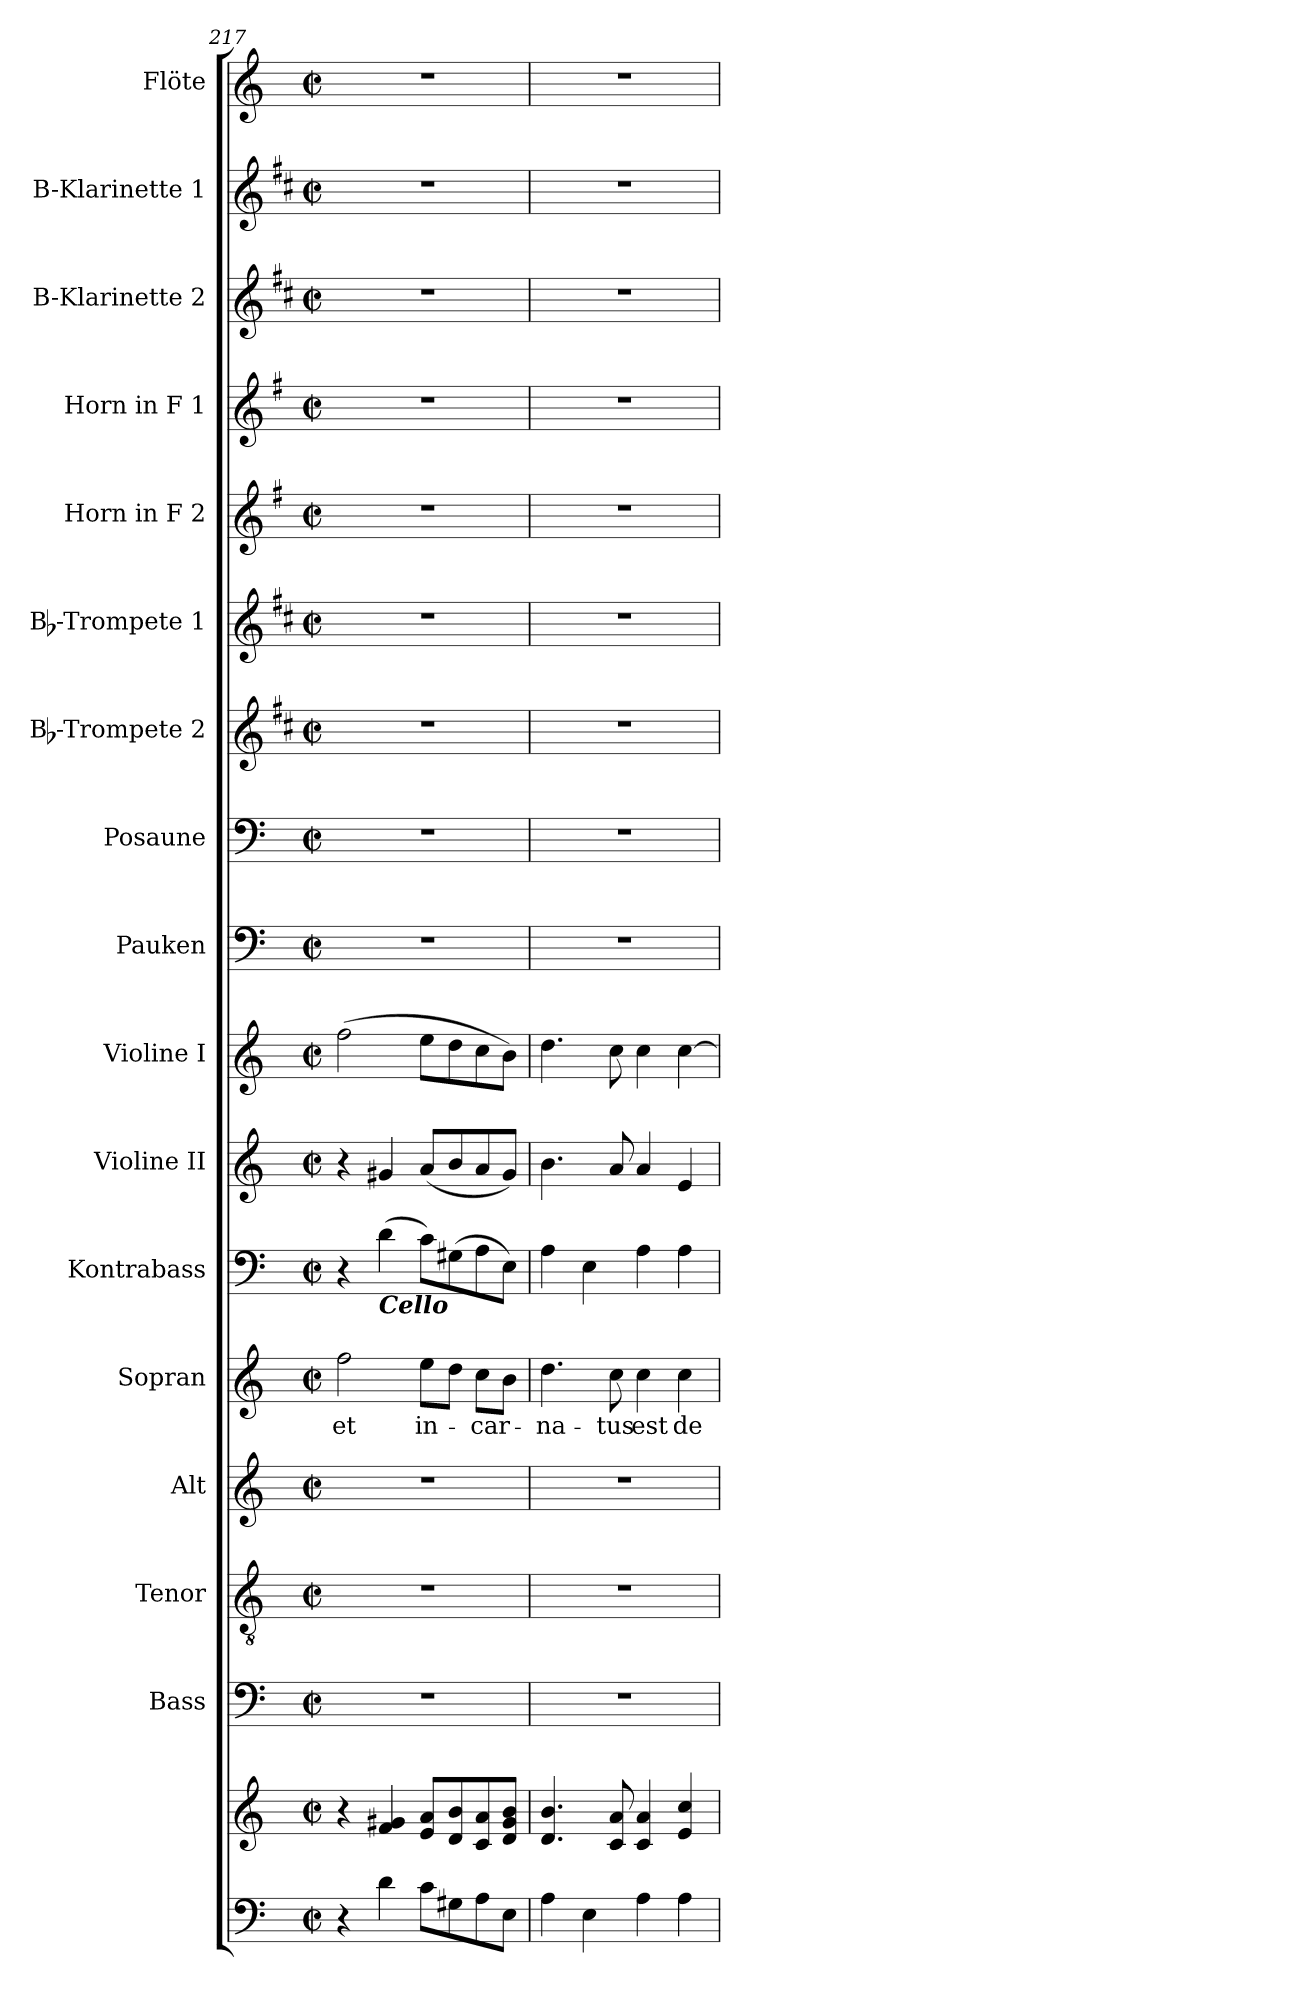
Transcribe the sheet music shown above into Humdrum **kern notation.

**kern	**kern	**kern	**kern	**kern	**kern	**text	**kern	**kern	**kern	**kern	**kern	**kern	**kern	**kern	**kern	**kern	**kern	**kern
*part17	*part17	*part16	*part15	*part14	*part13	*part13	*part12	*part11	*part10	*part9	*part8	*part7	*part6	*part5	*part4	*part3	*part2	*part1
*staff18	*staff17	*staff16	*staff15	*staff14	*staff13	*staff13	*staff12	*staff11	*staff10	*staff9	*staff8	*staff7	*staff6	*staff5	*staff4	*staff3	*staff2	*staff1
*	*	*I"Bass	*I"Tenor	*I"Alt	*I"Sopran	*	*I"Kontrabass	*I"Violine II	*I"Violine I	*I"Pauken	*I"Posaune	*I"Bb-Trompete 2	*I"Bb-Trompete 1	*I"Horn in F 2	*I"Horn in F 1	*I"B-Klarinette 2	*I"B-Klarinette 1	*I"Flöte
*	*	*I'B.	*I'T.	*I'A.	*I'S.	*	*I'Kb.	*I'Vl. II	*I'Vl. I	*I'Pk.	*I'Pos.	*I'Bb Trp. 2	*I'Bb Trp. 1	*I'Hrn. 2	*I'Hrn. 1	*I'B Kl. 2	*I'B Kl. 1	*I'Fl.
*clefF4	*clefG2	*clefF4	*clefGv2	*clefG2	*clefG2	*	*clefF4	*clefG2	*clefG2	*clefF4	*clefF4	*clefG2	*clefG2	*clefG2	*clefG2	*clefG2	*clefG2	*clefG2
*	*	*	*	*	*	*	*ITrd7c12	*	*	*	*	*ITrd1c2	*ITrd1c2	*ITrd4c7	*ITrd4c7	*ITrd1c2	*ITrd1c2	*
*k[]	*k[]	*k[]	*k[]	*k[]	*k[]	*	*k[]	*k[]	*k[]	*k[]	*k[]	*k[]	*k[]	*k[]	*k[]	*k[]	*k[]	*k[]
*C:	*C:	*C:	*C:	*C:	*C:	*	*C:	*C:	*C:	*C:	*C:	*C:	*C:	*C:	*C:	*C:	*C:	*C:
*M2/2	*M2/2	*M2/2	*M2/2	*M2/2	*M2/2	*	*M2/2	*M2/2	*M2/2	*M2/2	*M2/2	*M2/2	*M2/2	*M2/2	*M2/2	*M2/2	*M2/2	*M2/2
*met(c|)	*met(c|)	*met(c|)	*met(c|)	*met(c|)	*met(c|)	*	*met(c|)	*met(c|)	*met(c|)	*met(c|)	*met(c|)	*met(c|)	*met(c|)	*met(c|)	*met(c|)	*met(c|)	*met(c|)	*met(c|)
=217	=217	=217	=217	=217	=217	=217	=217	=217	=217	=217	=217	=217	=217	=217	=217	=217	=217	=217
!	!	!	!	!	!	!LO:LY:b	!	!	!	!	!	!	!	!	!	!	!	!
4r	4r	1r	1r	1r	2ff\	et	4r	4r	(>2ff\	1r	1r	1r	1r	1r	1r	1r	1r	1r
!	!	!	!	!	!	!	!LO:TX:b:Bi:t=Cello	!	!	!	!	!	!	!	!	!	!	!
4d\	4f/ 4g#X/	.	.	.	.	.	(>4D\	4g#X/	.	.	.	.	.	.	.	.	.	.
!	!	!	!	!	!	!LO:LY:b	!	!	!	!	!	!	!	!	!	!	!	!
8c\L	8e/ 8a/L	.	.	.	8ee\L	in-	8C\L)	(<8a/L	8ee\L	.	.	.	.	.	.	.	.	.
8G#X\	8d/ 8b/	.	.	.	8dd\J	.	(>8GG#X\	8b/	8dd\	.	.	.	.	.	.	.	.	.
!	!	!	!	!	!	!LO:LY:b	!	!	!	!	!	!	!	!	!	!	!	!
8A\	8c/ 8a/	.	.	.	8cc\L	-car-	8AA\	8a/	8cc\	.	.	.	.	.	.	.	.	.
8E\J	8d/ 8g#/ 8b/J	.	.	.	8b\J	.	8EE\J)	8g#/J)	8b\J)	.	.	.	.	.	.	.	.	.
=218	=218	=218	=218	=218	=218	=218	=218	=218	=218	=218	=218	=218	=218	=218	=218	=218	=218	=218
!	!	!	!	!	!	!LO:LY:b	!	!	!	!	!	!	!	!	!	!	!	!
4A\	4.d/ 4.b/	1r	1r	1r	4.dd\	-na-	4AA\	4.b\	4.dd\	1r	1r	1r	1r	1r	1r	1r	1r	1r
4E\	.	.	.	.	.	.	4EE\	.	.	.	.	.	.	.	.	.	.	.
!	!	!	!	!	!	!LO:LY:b	!	!	!	!	!	!	!	!	!	!	!	!
.	8c/ 8a/	.	.	.	8cc\	-tus	.	8a/	8cc\	.	.	.	.	.	.	.	.	.
!	!	!	!	!	!	!LO:LY:b	!	!	!	!	!	!	!	!	!	!	!	!
4A\	4c/ 4a/	.	.	.	4cc\	est	4AA\	4a/	4cc\	.	.	.	.	.	.	.	.	.
!	!	!	!	!	!	!LO:LY:b	!	!	!	!	!	!	!	!	!	!	!	!
4A\	4e/ 4cc/	.	.	.	4cc\	de	4AA\	4e/	[4cc\	.	.	.	.	.	.	.	.	.
=	=	=	=	=	=	=	=	=	=	=	=	=	=	=	=	=	=	=
*-	*-	*-	*-	*-	*-	*-	*-	*-	*-	*-	*-	*-	*-	*-	*-	*-	*-	*-
